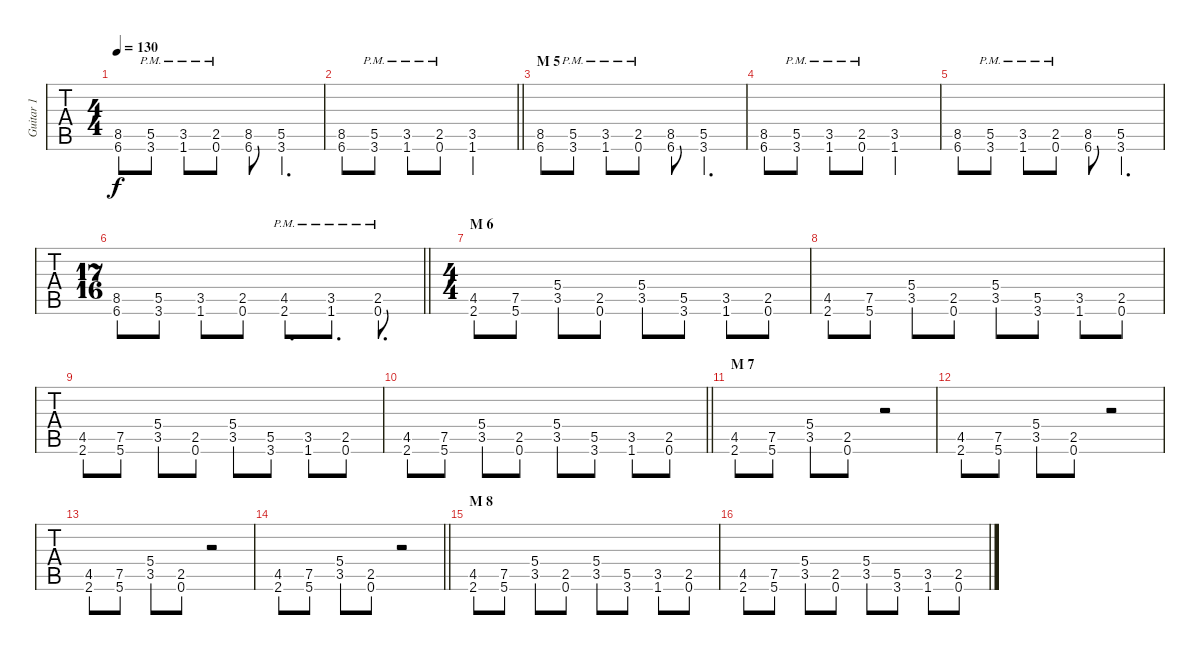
\track ("Guitar 1" "Guitar 1") {instrument distortionguitar}
\staff {tabs}
\tuning (A3 E3 C3 G2 D2 A1) {hide}
\ts (4 4)
\tempo 130
\clef f4
\ks c
(8.5 6.6).8{dy f} (5.5{pm} 3.6{pm}).8 (3.5{pm} 1.6{pm}).8 (2.5{pm} 0.6{pm}).8 (8.5 6.6).8 (5.5 3.6).4{d} |
\barLineRight lightlight
(8.5 6.6).8 (5.5{pm} 3.6{pm}).8 (3.5{pm} 1.6{pm}).8 (2.5{pm} 0.6{pm}).8 (3.5 1.6).2 |
\section ("" "M 5")
(8.5 6.6).8 (5.5{pm} 3.6{pm}).8 (3.5{pm} 1.6{pm}).8 (2.5{pm} 0.6{pm}).8 (8.5 6.6).8 (5.5 3.6).4{d} |
(8.5 6.6).8 (5.5{pm} 3.6{pm}).8 (3.5{pm} 1.6{pm}).8 (2.5{pm} 0.6{pm}).8 (3.5 1.6).2 |
(8.5 6.6).8 (5.5{pm} 3.6{pm}).8 (3.5{pm} 1.6{pm}).8 (2.5{pm} 0.6{pm}).8 (8.5 6.6).8 (5.5 3.6).4{d} |
\ts (17 16)
\barLineRight lightlight
(8.5 6.6).8 (5.5 3.6).8 (3.5 1.6).8 (2.5 0.6).8 (4.5{pm} 2.6{pm}).8{d} (3.5{pm} 1.6{pm}).8{d} (2.5{pm} 0.6{pm}).8{d} |
\ts (4 4)
\section ("" "M 6")
(4.5 2.6).8 (7.5 5.6).8 (5.4 3.5).8 (2.5 0.6).8 (5.4 3.5).8 (5.5 3.6).8 (3.5 1.6).8 (2.5 0.6).8 |
(4.5 2.6).8 (7.5 5.6).8 (5.4 3.5).8 (2.5 0.6).8 (5.4 3.5).8 (5.5 3.6).8 (3.5 1.6).8 (2.5 0.6).8 |
(4.5 2.6).8 (7.5 5.6).8 (5.4 3.5).8 (2.5 0.6).8 (5.4 3.5).8 (5.5 3.6).8 (3.5 1.6).8 (2.5 0.6).8 |
\barLineRight lightlight
(4.5 2.6).8 (7.5 5.6).8 (5.4 3.5).8 (2.5 0.6).8 (5.4 3.5).8 (5.5 3.6).8 (3.5 1.6).8 (2.5 0.6).8 |
\section ("" "M 7")
(4.5 2.6).8 (7.5 5.6).8 (5.4 3.5).8 (2.5 0.6).8 r.2 |
(4.5 2.6).8 (7.5 5.6).8 (5.4 3.5).8 (2.5 0.6).8 r.2 |
(4.5 2.6).8 (7.5 5.6).8 (5.4 3.5).8 (2.5 0.6).8 r.2 |
\barLineRight lightlight
(4.5 2.6).8 (7.5 5.6).8 (5.4 3.5).8 (2.5 0.6).8 r.2 |
\section ("" "M 8")
(4.5 2.6).8 (7.5 5.6).8 (5.4 3.5).8 (2.5 0.6).8 (5.4 3.5).8 (5.5 3.6).8 (3.5 1.6).8 (2.5 0.6).8 |
(4.5 2.6).8 (7.5 5.6).8 (5.4 3.5).8 (2.5 0.6).8 (5.4 3.5).8 (5.5 3.6).8 (3.5 1.6).8 (2.5 0.6).8
